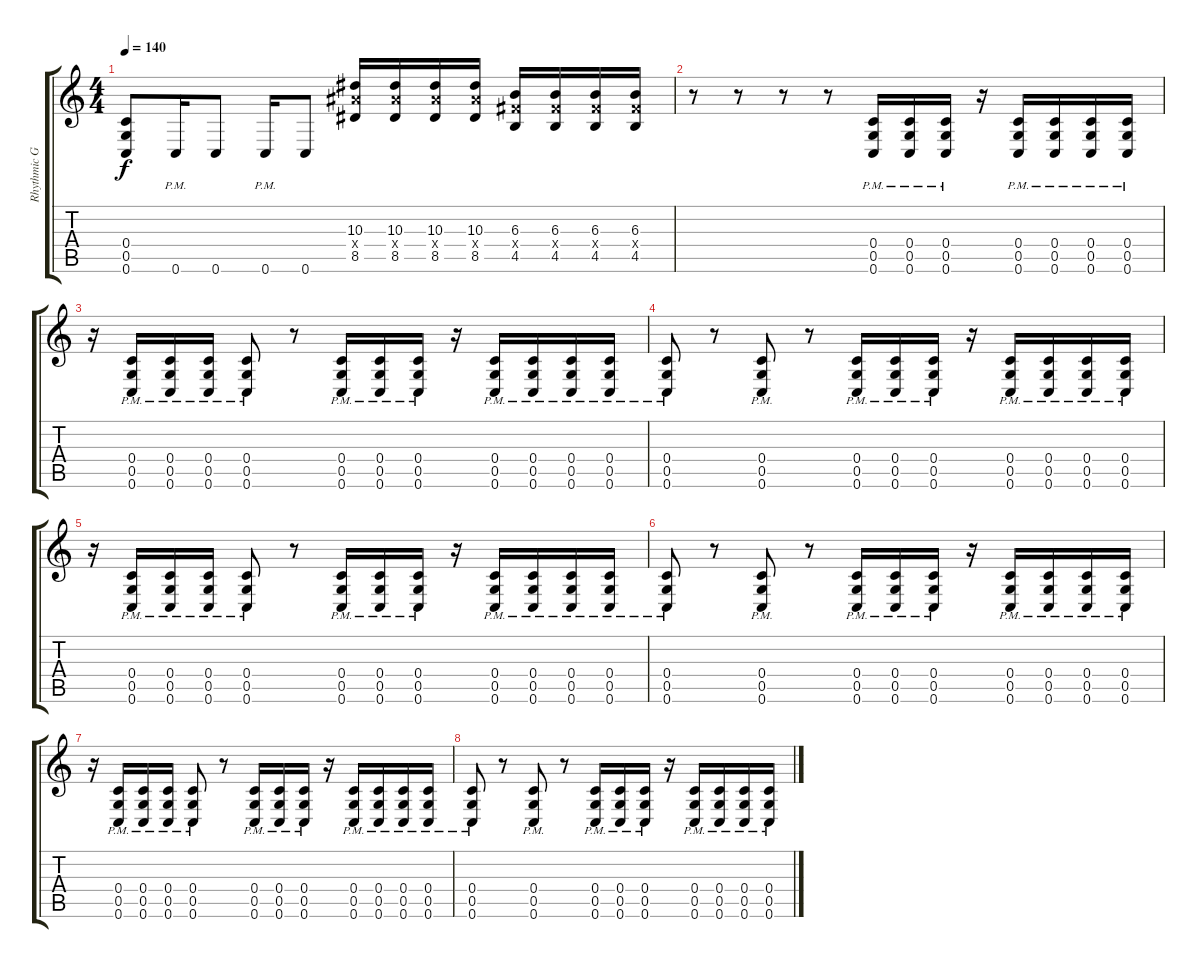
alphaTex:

\track ("Rhythmic Guitar" "Rhythmic G") {instrument distortionguitar}
\staff {score tabs}
\tuning (D4 A3 F3 C3 G2 C2) {hide}
\ts (4 4)
\tempo 140
\clef g2
\ks c
(0.4{t} 0.5{t} 0.6{t}).8{dy f} 0.6{pm}.16 0.6.8 0.6{pm}.16 0.6.8 (10.3 10.4{x} 8.5).16 (10.3 10.4{x} 8.5).16 (10.3 10.4{x} 8.5).16 (10.3 10.4{x} 8.5).16 (6.3 6.4{x} 4.5).16 (6.3 6.4{x} 4.5).16 (6.3 6.4{x} 4.5).16 (6.3 6.4{x} 4.5).16 |
r.8 r.8 r.8 r.8 (0.4{pm} 0.5{pm} 0.6{pm}).16 (0.4{pm} 0.5{pm} 0.6{pm}).16 (0.4{pm} 0.5{pm} 0.6{pm}).16 r.16 (0.4{pm} 0.5{pm} 0.6{pm}).16 (0.4{pm} 0.5{pm} 0.6{pm}).16 (0.4{pm} 0.5{pm} 0.6{pm}).16 (0.4{pm} 0.5{pm} 0.6{pm}).16 |
r.16 (0.4{pm} 0.5{pm} 0.6{pm}).16 (0.4{pm} 0.5{pm} 0.6{pm}).16 (0.4{pm} 0.5{pm} 0.6{pm}).16 (0.4{pm} 0.5{pm} 0.6{pm}).8 r.8 (0.4{pm} 0.5{pm} 0.6{pm}).16 (0.4{pm} 0.5{pm} 0.6{pm}).16 (0.4{pm} 0.5{pm} 0.6{pm}).16 r.16 (0.4{pm} 0.5{pm} 0.6{pm}).16 (0.4{pm} 0.5{pm} 0.6{pm}).16 (0.4{pm} 0.5{pm} 0.6{pm}).16 (0.4{pm} 0.5{pm} 0.6{pm}).16 |
(0.4{pm} 0.5{pm} 0.6{pm}).8 r.8 (0.4{pm} 0.5{pm} 0.6{pm}).8 r.8 (0.4{pm} 0.5{pm} 0.6{pm}).16 (0.4{pm} 0.5{pm} 0.6{pm}).16 (0.4{pm} 0.5{pm} 0.6{pm}).16 r.16 (0.4{pm} 0.5{pm} 0.6{pm}).16 (0.4{pm} 0.5{pm} 0.6{pm}).16 (0.4{pm} 0.5{pm} 0.6{pm}).16 (0.4{pm} 0.5{pm} 0.6{pm}).16 |
r.16 (0.4{pm} 0.5{pm} 0.6{pm}).16 (0.4{pm} 0.5{pm} 0.6{pm}).16 (0.4{pm} 0.5{pm} 0.6{pm}).16 (0.4{pm} 0.5{pm} 0.6{pm}).8 r.8 (0.4{pm} 0.5{pm} 0.6{pm}).16 (0.4{pm} 0.5{pm} 0.6{pm}).16 (0.4{pm} 0.5{pm} 0.6{pm}).16 r.16 (0.4{pm} 0.5{pm} 0.6{pm}).16 (0.4{pm} 0.5{pm} 0.6{pm}).16 (0.4{pm} 0.5{pm} 0.6{pm}).16 (0.4{pm} 0.5{pm} 0.6{pm}).16 |
(0.4{pm} 0.5{pm} 0.6{pm}).8 r.8 (0.4{pm} 0.5{pm} 0.6{pm}).8 r.8 (0.4{pm} 0.5{pm} 0.6{pm}).16 (0.4{pm} 0.5{pm} 0.6{pm}).16 (0.4{pm} 0.5{pm} 0.6{pm}).16 r.16 (0.4{pm} 0.5{pm} 0.6{pm}).16 (0.4{pm} 0.5{pm} 0.6{pm}).16 (0.4{pm} 0.5{pm} 0.6{pm}).16 (0.4{pm} 0.5{pm} 0.6{pm}).16 |
r.16 (0.4{pm} 0.5{pm} 0.6{pm}).16 (0.4{pm} 0.5{pm} 0.6{pm}).16 (0.4{pm} 0.5{pm} 0.6{pm}).16 (0.4{pm} 0.5{pm} 0.6{pm}).8 r.8 (0.4{pm} 0.5{pm} 0.6{pm}).16 (0.4{pm} 0.5{pm} 0.6{pm}).16 (0.4{pm} 0.5{pm} 0.6{pm}).16 r.16 (0.4{pm} 0.5{pm} 0.6{pm}).16 (0.4{pm} 0.5{pm} 0.6{pm}).16 (0.4{pm} 0.5{pm} 0.6{pm}).16 (0.4{pm} 0.5{pm} 0.6{pm}).16 |
(0.4{pm} 0.5{pm} 0.6{pm}).8 r.8 (0.4{pm} 0.5{pm} 0.6{pm}).8 r.8 (0.4{pm} 0.5{pm} 0.6{pm}).16 (0.4{pm} 0.5{pm} 0.6{pm}).16 (0.4{pm} 0.5{pm} 0.6{pm}).16 r.16 (0.4{pm} 0.5{pm} 0.6{pm}).16 (0.4{pm} 0.5{pm} 0.6{pm}).16 (0.4{pm} 0.5{pm} 0.6{pm}).16 (0.4{pm} 0.5{pm} 0.6{pm}).16
